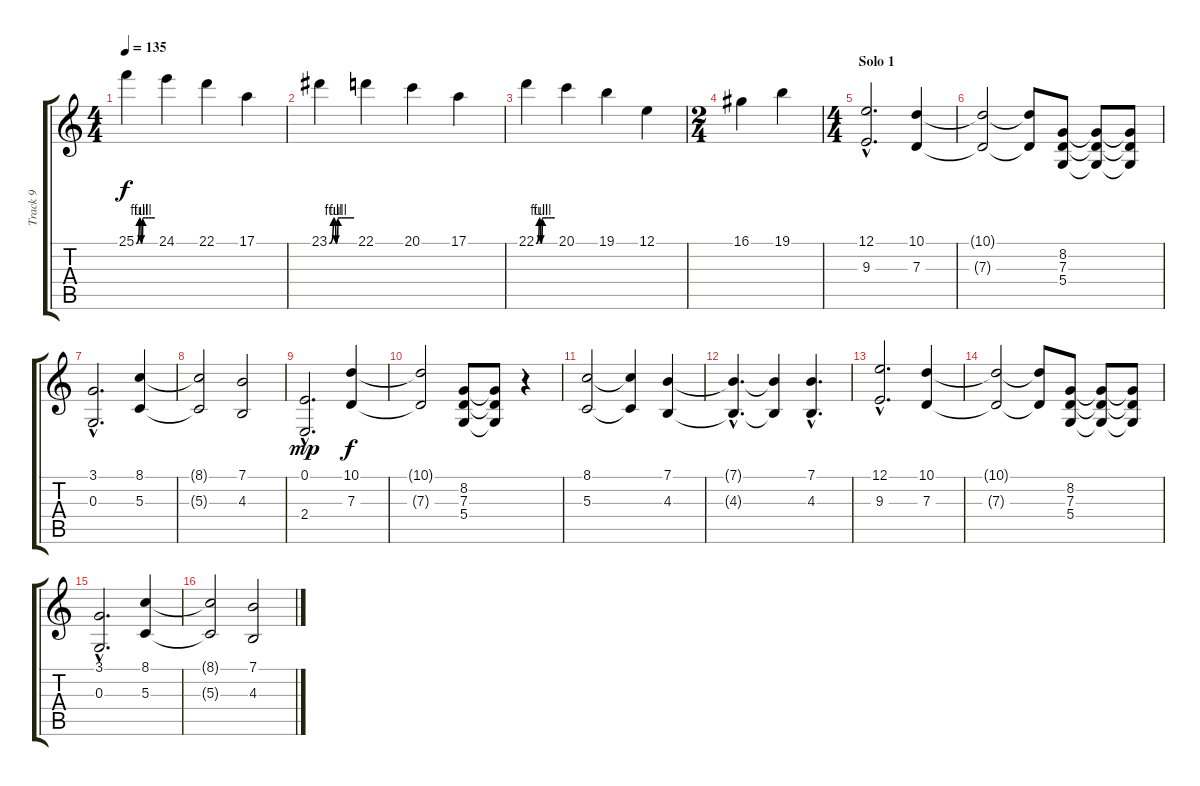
\track ("Track 9" "Track 9") {instrument stringensemble1}
\staff {score tabs}
\tuning (E4 B3 G3 D3 A2 E2) {hide}
\ts (4 4)
\tempo 135
\clef g2
\ks c
25.1{be (custom 0 0 10 4 16 0 21 4 30 4 40 4 50 4 60 4)}.4{dy f} 24.1.4 22.1.4 17.1.4 |
23.1{be (custom 0 0 10 4 16 0 21 4 30 4 40 4 50 4 60 4)}.4 22.1.4 20.1.4 17.1.4 |
22.1{be (custom 0 0 10 4 15 0 20 4 32 4 40 4 50 4 60 4)}.4 20.1.4 19.1.4 12.1.4 |
\ts (2 4)
16.1.4 19.1.4 |
\ts (4 4)
\section ("" "Solo 1")
(12.1{hac} 9.3{hac}).2{d volume 13 instrument stringensemble1} (10.1 7.3).4 |
(10.1{t} 7.3{t}).2 (10.1{t} 7.3{t}).8 (8.2 7.3 5.4).8 (8.2{t} 7.3{t} 5.4{t}).8 (8.2{t} 7.3{t} 5.4{t}).8 |
(3.1{hac} 0.3{hac}).2{d} (8.1 5.3).4 |
(8.1{t} 5.3{t}).2 (7.1 4.3).2 |
(0.1{hac} 2.4{hac}).2{d dy mp volume 13 instrument stringensemble1} (10.1 7.3).4{dy f} |
(10.1{t} 7.3{t}).2 (8.2 7.3 5.4).8 (8.2{t} 7.3{t} 5.4{t}).8 r.4 |
(8.1 5.3).2 (8.1{t} 5.3{t}).4 (7.1 4.3).4 |
(7.1{hac t} 4.3{hac t}).4{d} (7.1{t} 4.3{t}).4 (7.1{hac} 4.3{hac}).4{d} |
(12.1{hac} 9.3{hac}).2{d volume 13 instrument stringensemble1} (10.1 7.3).4 |
(10.1{t} 7.3{t}).2 (10.1{t} 7.3{t}).8 (8.2 7.3 5.4).8 (8.2{t} 7.3{t} 5.4{t}).8 (8.2{t} 7.3{t} 5.4{t}).8 |
(3.1{hac} 0.3{hac}).2{d} (8.1 5.3).4 |
(8.1{t} 5.3{t}).2 (7.1 4.3).2
